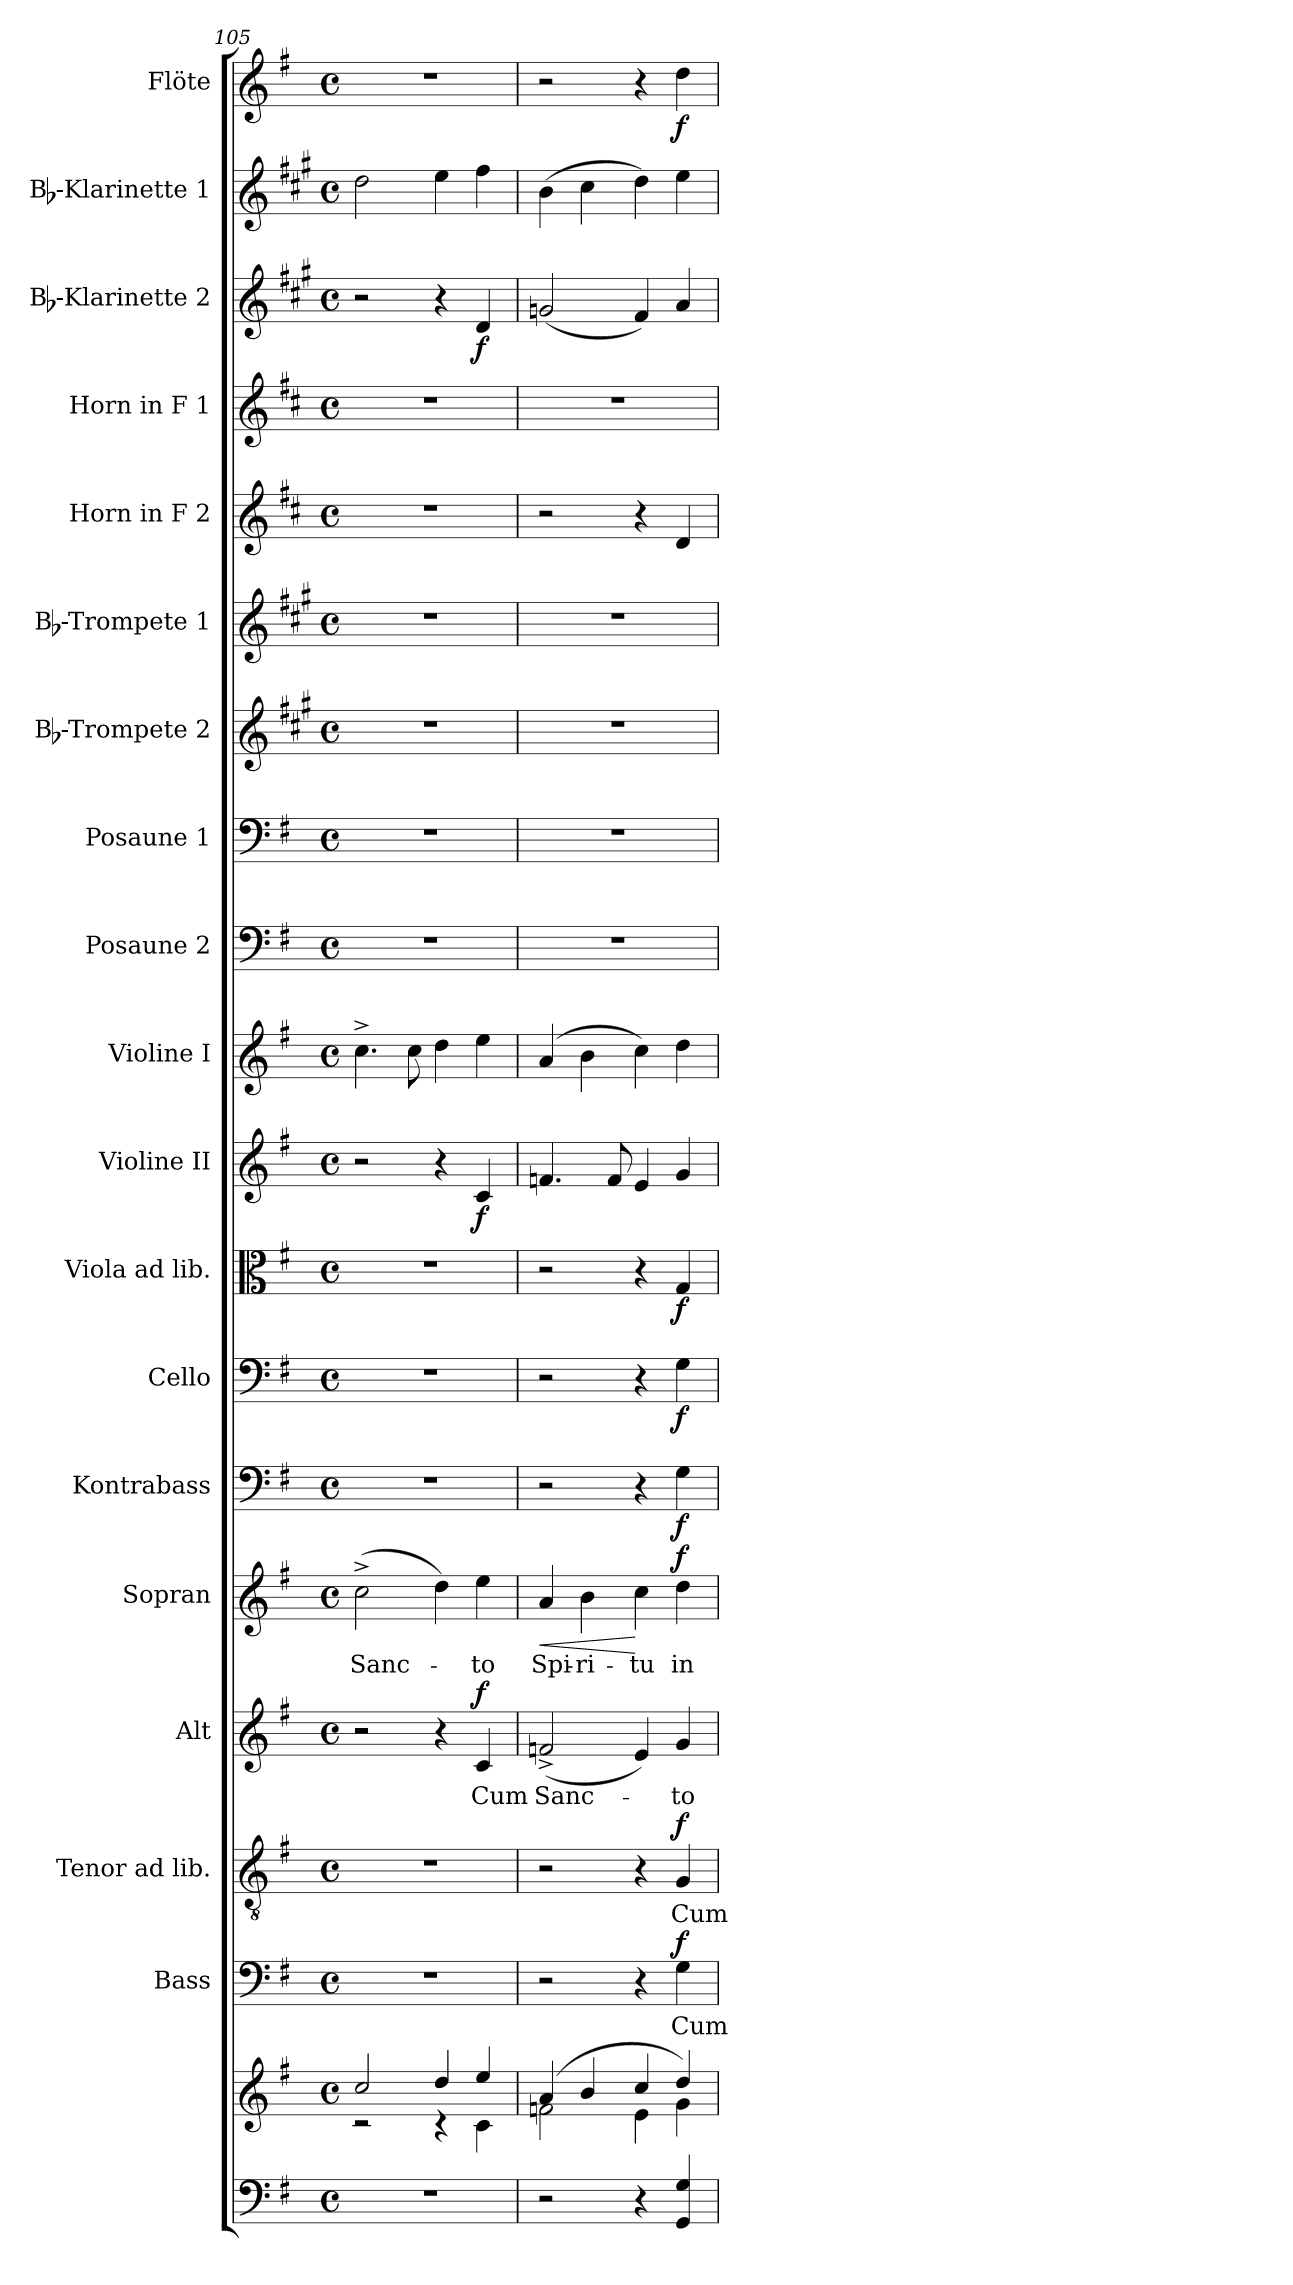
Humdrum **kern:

**kern	**kern	**kern	**text	**dynam	**kern	**text	**dynam	**kern	**text	**dynam	**kern	**text	**dynam	**kern	**dynam	**kern	**dynam	**kern	**dynam	**kern	**dynam	**kern	**kern	**kern	**kern	**kern	**kern	**kern	**kern	**dynam	**kern	**kern	**dynam
*part19	*part19	*part18	*part18	*part18	*part17	*part17	*part17	*part16	*part16	*part16	*part15	*part15	*part15	*part14	*part14	*part13	*part13	*part12	*part12	*part11	*part11	*part10	*part9	*part8	*part7	*part6	*part5	*part4	*part3	*part3	*part2	*part1	*part1
*staff20	*staff19	*staff18	*staff18	*staff18	*staff17	*staff17	*staff17	*staff16	*staff16	*staff16	*staff15	*staff15	*staff15	*staff14	*staff14	*staff13	*staff13	*staff12	*staff12	*staff11	*staff11	*staff10	*staff9	*staff8	*staff7	*staff6	*staff5	*staff4	*staff3	*staff3	*staff2	*staff1	*staff1
*	*	*I"Bass	*	*	*I"Tenor ad lib.	*	*	*I"Alt	*	*	*I"Sopran	*	*	*I"Kontrabass	*	*I"Cello	*	*I"Viola ad lib.	*	*I"Violine II	*	*I"Violine I	*I"Posaune 2	*I"Posaune 1	*I"Bb-Trompete 2	*I"Bb-Trompete 1	*I"Horn in F 2	*I"Horn in F 1	*I"Bb-Klarinette 2	*	*I"Bb-Klarinette 1	*I"Flöte	*
*	*	*I'B.	*	*	*I'T.	*	*	*I'A.	*	*	*I'S.	*	*	*I'Kb.	*	*	*	*I'Vla.	*	*I'Vl. II	*	*I'Vl. I	*I'Pos. 2	*I'Pos. 1	*I'Bb Trp. 2	*I'Bb Trp. 1	*	*	*I'Bb Kl. 2	*	*I'Bb Kl. 1	*I'Fl.	*
*clefF4	*clefG2	*clefF4	*	*	*clefGv2	*	*	*clefG2	*	*	*clefG2	*	*	*clefF4	*	*clefF4	*	*clefC3	*	*clefG2	*	*clefG2	*clefF4	*clefF4	*clefG2	*clefG2	*clefG2	*clefG2	*clefG2	*	*clefG2	*clefG2	*
*	*	*	*	*	*	*	*	*	*	*	*	*	*	*ITrd7c12	*	*	*	*	*	*	*	*	*	*	*ITrd1c2	*ITrd1c2	*ITrd4c7	*ITrd4c7	*ITrd1c2	*	*ITrd1c2	*	*
*k[f#]	*k[f#]	*k[f#]	*	*	*k[f#]	*	*	*k[f#]	*	*	*k[f#]	*	*	*k[f#]	*	*k[f#]	*	*k[f#]	*	*k[f#]	*	*k[f#]	*k[f#]	*k[f#]	*k[f#]	*k[f#]	*k[f#]	*k[f#]	*k[f#]	*	*k[f#]	*k[f#]	*
*G:	*G:	*G:	*	*	*G:	*	*	*G:	*	*	*G:	*	*	*G:	*	*G:	*	*G:	*	*G:	*	*G:	*G:	*G:	*G:	*G:	*G:	*G:	*G:	*	*G:	*G:	*
*M4/4	*M4/4	*M4/4	*	*	*M4/4	*	*	*M4/4	*	*	*M4/4	*	*	*M4/4	*	*M4/4	*	*M4/4	*	*M4/4	*	*M4/4	*M4/4	*M4/4	*M4/4	*M4/4	*M4/4	*M4/4	*M4/4	*	*M4/4	*M4/4	*
*met(c)	*met(c)	*met(c)	*	*	*met(c)	*	*	*met(c)	*	*	*met(c)	*	*	*met(c)	*	*met(c)	*	*met(c)	*	*met(c)	*	*met(c)	*met(c)	*met(c)	*met(c)	*met(c)	*met(c)	*met(c)	*met(c)	*	*met(c)	*met(c)	*
=105	=105	=105	=105	=105	=105	=105	=105	=105	=105	=105	=105	=105	=105	=105	=105	=105	=105	=105	=105	=105	=105	=105	=105	=105	=105	=105	=105	=105	=105	=105	=105	=105	=105
*	*^	*	*	*	*	*	*	*	*	*	*	*	*	*	*	*	*	*	*	*	*	*	*	*	*	*	*	*	*	*	*	*	*
!	!	!	!	!	!	!	!	!	!	!	!	!	!LO:LY:b	!	!	!	!	!	!	!	!	!	!	!	!	!	!	!	!	!	!	!	!	!
1r	2cc/	2rc	1r	.	.	1r	.	.	2r	.	.	(>2cc^>\	Sanc-	.	1r	.	1r	.	1r	.	2r	.	4.cc^>\	1r	1r	1r	1r	1r	1r	2r	.	2cc\	1r	.
.	.	.	.	.	.	.	.	.	.	.	.	.	.	.	.	.	.	.	.	.	.	.	8cc\	.	.	.	.	.	.	.	.	.	.	.
.	4dd/	4rc	.	.	.	.	.	.	4r	.	.	4dd\)	.	.	.	.	.	.	.	.	4r	.	4dd\	.	.	.	.	.	.	4r	.	4dd\	.	.
!	!	!	!	!	!	!	!	!	!	!LO:LY:b	!LO:DY:a	!	!LO:LY:b	!	!	!	!	!	!	!	!	!LO:DY:b	!	!	!	!	!	!	!	!	!LO:DY:b	!	!	!
.	4ee/	4c\	.	.	.	.	.	.	4c/	Cum	f	4ee\	-to	.	.	.	.	.	.	.	4c/	f	4ee\	.	.	.	.	.	.	4c/	f	4ee\	.	.
=106	=106	=106	=106	=106	=106	=106	=106	=106	=106	=106	=106	=106	=106	=106	=106	=106	=106	=106	=106	=106	=106	=106	=106	=106	=106	=106	=106	=106	=106	=106	=106	=106	=106	=106
!	!	!	!	!	!	!	!	!	!	!LO:LY:b	!	!	!LO:LY:b	!LO:HP:b	!	!	!	!	!	!	!	!	!	!	!	!	!	!	!	!	!	!	!	!
2r	(4a/	2fn\	2r	.	.	2r	.	.	(<2fn^>/	Sanc-	.	4a/	Spi-	<	2r	.	2r	.	2r	.	4.fn/	.	(4a/	1r	1r	1r	1r	2r	1r	(<2fn/	.	(>4a\	2r	.
!	!	!	!	!	!	!	!	!	!	!	!	!	!LO:LY:b	!	!	!	!	!	!	!	!	!	!	!	!	!	!	!	!	!	!	!	!	!
.	4b/	.	.	.	.	.	.	.	.	.	.	4b\	-ri-	.	.	.	.	.	.	.	.	.	4b\	.	.	.	.	.	.	.	.	4b\	.	.
.	.	.	.	.	.	.	.	.	.	.	.	.	.	.	.	.	.	.	.	.	8f/	.	.	.	.	.	.	.	.	.	.	.	.	.
!	!	!	!	!	!	!	!	!	!	!	!	!	!LO:LY:b	!	!	!	!	!	!	!	!	!	!	!	!	!	!	!	!	!	!	!	!	!
4r	4cc/	4e\	4r	.	.	4r	.	.	4e/)	.	.	4cc\	-tu	[	4r	.	4r	.	4r	.	4e/	.	4cc\)	.	.	.	.	4r	.	4e/)	.	4cc\)	4r	.
!	!	!	!	!LO:LY:b	!LO:DY:a	!	!LO:LY:b	!LO:DY:a	!	!LO:LY:b	!	!	!LO:LY:b	!LO:DY:a	!	!LO:DY:b	!	!LO:DY:b	!	!LO:DY:b	!	!	!	!	!	!	!	!	!	!	!	!	!	!LO:DY:b
4GG/ 4G/	4dd/)	4g\	4G\	Cum	f	4G/	Cum	f	4g/	-to	.	4dd\	in	f	4GG\	f	4G\	f	4G/	f	4g/	.	4dd\	.	.	.	.	4G/	.	4g/	.	4dd\	4dd\	f
*	*v	*v	*	*	*	*	*	*	*	*	*	*	*	*	*	*	*	*	*	*	*	*	*	*	*	*	*	*	*	*	*	*	*	*
=	=	=	=	=	=	=	=	=	=	=	=	=	=	=	=	=	=	=	=	=	=	=	=	=	=	=	=	=	=	=	=	=	=
*-	*-	*-	*-	*-	*-	*-	*-	*-	*-	*-	*-	*-	*-	*-	*-	*-	*-	*-	*-	*-	*-	*-	*-	*-	*-	*-	*-	*-	*-	*-	*-	*-	*-
